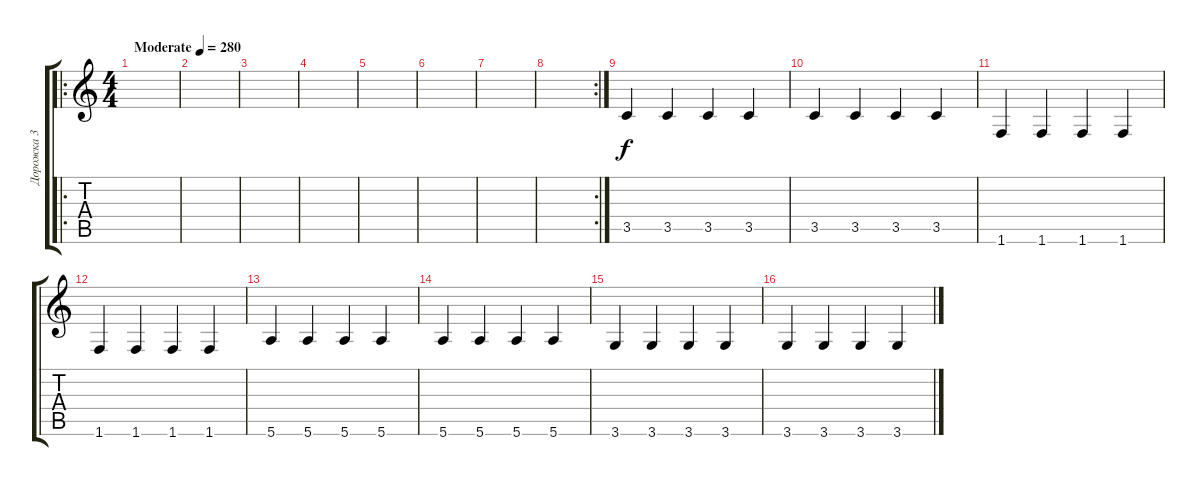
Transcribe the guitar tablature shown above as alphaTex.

\track ("Дорожка 3" "Дорожка 3") {instrument electricbassfinger}
\staff {score tabs}
\tuning (E4 B3 G3 D3 A2 E2) {hide}
\ro
\ts (4 4)
\tempo (280 "Moderate")
\clef g2
\ks c
|
|
|
|
|
|
|
\rc 2
|
3.5.4 3.5.4 3.5.4 3.5.4 |
3.5.4 3.5.4 3.5.4 3.5.4 |
1.6.4 1.6.4 1.6.4 1.6.4 |
1.6.4 1.6.4 1.6.4 1.6.4 |
5.6.4 5.6.4 5.6.4 5.6.4 |
5.6.4 5.6.4 5.6.4 5.6.4 |
3.6.4 3.6.4 3.6.4 3.6.4 |
3.6.4 3.6.4 3.6.4 3.6.4
